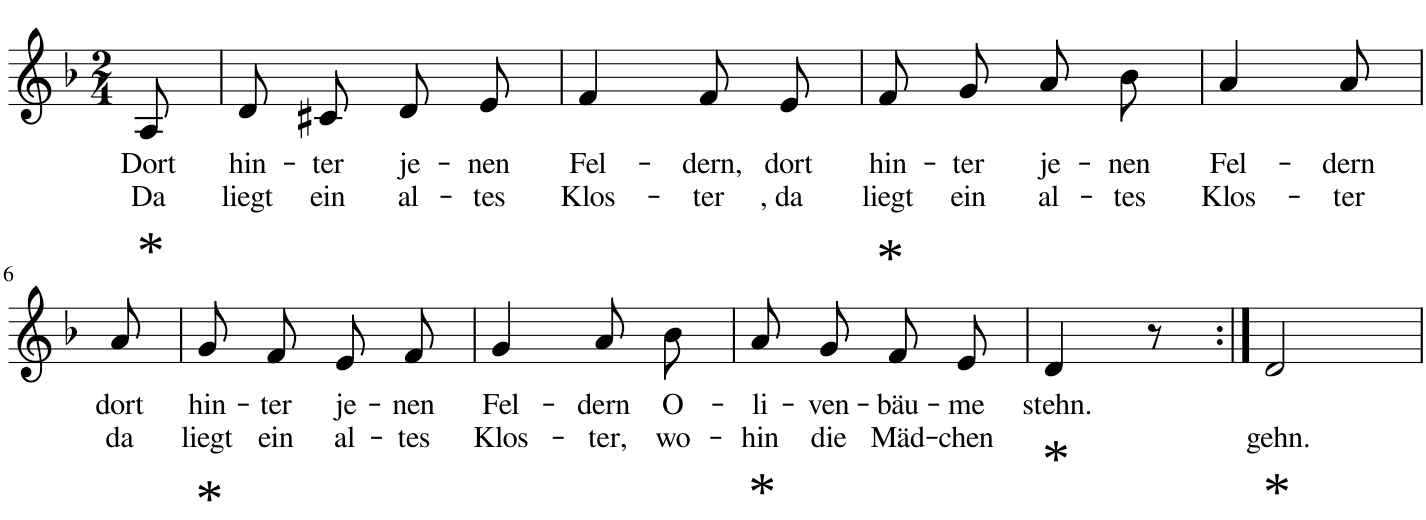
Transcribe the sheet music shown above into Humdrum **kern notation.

**kern	**text	**text
*part1	*part1	*part1
*staff1	*staff1	*staff1
*I"Midi_1	*	*
*clefG2	*	*
*k[b-]	*	*
*F:	*	*
*M2/4	*	*
=1	=1	=1
!LO:TX:b:t=*	!	!
!	!LO:LY:b	!LO:LY:b
8A/	Dort	Da
=2	=2	=2
!	!LO:LY:b	!LO:LY:b
8d/L	hin-	-liegt
!	!LO:LY:b	!LO:LY:b
8c#X/J	ter	ein
!	!LO:LY:b	!LO:LY:b
8d/L	je-	-al-
!	!LO:LY:b	!LO:LY:b
8e/J	-nen	tes
=3	=3	=3
!	!LO:LY:b	!LO:LY:b
4f/	Fel-	-Klos-
!	!LO:LY:b	!LO:LY:b
8f/L	-dern,	ter
!	!LO:LY:b	!LO:LY:b
8e/J	dort	, da
=4	=4	=4
!LO:TX:b:t=*	!	!
!	!LO:LY:b	!LO:LY:b
8f/L	hin-	-liegt
!	!LO:LY:b	!LO:LY:b
8g/J	ter	ein
!	!LO:LY:b	!LO:LY:b
8a/L	je-	-al-
!	!LO:LY:b	!LO:LY:b
8b-/J	-nen	tes
=5	=5	=5
!	!LO:LY:b	!LO:LY:b
4a/	Fel-	-Klos-
!	!LO:LY:b	!LO:LY:b
8a/	-dern	ter
!!LO:LB:g=z
=6	=6	=6
!	!LO:LY:b	!LO:LY:b
8a/	dort	da
=7	=7	=7
!LO:TX:b:t=*	!	!
!	!LO:LY:b	!LO:LY:b
8g/L	hin-	-liegt
!	!LO:LY:b	!LO:LY:b
8f/J	ter	ein
!	!LO:LY:b	!LO:LY:b
8e/L	je-	-al-
!	!LO:LY:b	!LO:LY:b
8f/J	-nen	tes
=8	=8	=8
!	!LO:LY:b	!LO:LY:b
4g/	Fel-	-Klos-
!	!LO:LY:b	!LO:LY:b
8a/L	-dern	ter,
!	!LO:LY:b	!LO:LY:b
8b-/J	O-	-wo-
=9	=9	=9
!LO:TX:b:t=*	!	!
!	!LO:LY:b	!LO:LY:b
8a/L	-li-	-hin
!	!LO:LY:b	!LO:LY:b
8g/J	ven-	-die
!	!LO:LY:b	!LO:LY:b
8f/L	bäu-	-Mäd-
!	!LO:LY:b	!LO:LY:b
8e/J	-me	chen
=10	=10	=10
!LO:TX:b:t=*	!	!
!	!LO:LY:b	!
4d/	stehn.	.
8r	.	.
=11:|!	=11:|!	=11:|!
!LO:TX:b:t=*	!	!
!	!	!LO:LY:b
2d/	.	gehn.
=	=	=
*-	*-	*-
